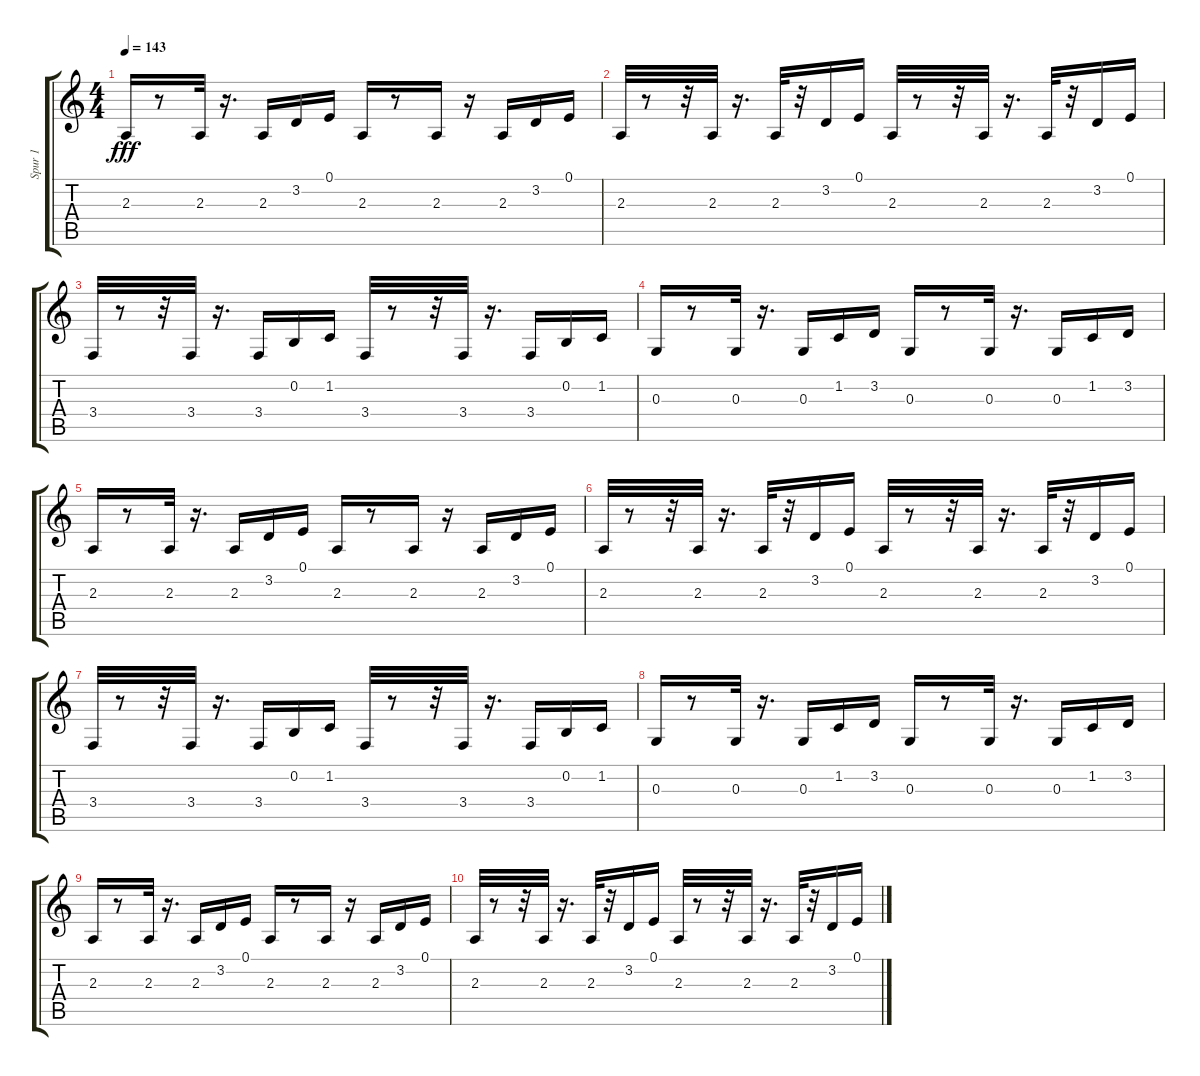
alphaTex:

\track ("Spur 1" "Spur 1") {instrument lead2sawtooth}
\staff {score tabs}
\tuning (E4 B3 G3 D3 A2 E2) {hide}
\ts (4 4)
\tempo 143
\clef g2
\ks c
2.3.16{dy fff} r.8 2.3.32 r.16{d} 2.3.16 3.2.16 0.1.16 2.3.16 r.8 2.3.16 r.16 2.3.16 3.2.16 0.1.16 |
2.3.32 r.8 r.32 2.3.32 r.16{d} 2.3.32 r.32 3.2.16 0.1.16 2.3.32 r.8 r.32 2.3.32 r.16{d} 2.3.32 r.32 3.2.16 0.1.16 |
3.4.32 r.8 r.32 3.4.32 r.16{d} 3.4.16 0.2.16 1.2.16 3.4.32 r.8 r.32 3.4.32 r.16{d} 3.4.16 0.2.16 1.2.16 |
0.3.16 r.8 0.3.32 r.16{d} 0.3.16 1.2.16 3.2.16 0.3.16 r.8 0.3.32 r.16{d} 0.3.16 1.2.16 3.2.16 |
2.3.16 r.8 2.3.32 r.16{d} 2.3.16 3.2.16 0.1.16 2.3.16 r.8 2.3.16 r.16 2.3.16 3.2.16 0.1.16 |
2.3.32 r.8 r.32 2.3.32 r.16{d} 2.3.32 r.32 3.2.16 0.1.16 2.3.32 r.8 r.32 2.3.32 r.16{d} 2.3.32 r.32 3.2.16 0.1.16 |
3.4.32 r.8 r.32 3.4.32 r.16{d} 3.4.16 0.2.16 1.2.16 3.4.32 r.8 r.32 3.4.32 r.16{d} 3.4.16 0.2.16 1.2.16 |
0.3.16 r.8 0.3.32 r.16{d} 0.3.16 1.2.16 3.2.16 0.3.16 r.8 0.3.32 r.16{d} 0.3.16 1.2.16 3.2.16 |
2.3.16 r.8 2.3.32 r.16{d} 2.3.16 3.2.16 0.1.16 2.3.16 r.8 2.3.16 r.16 2.3.16 3.2.16 0.1.16 |
2.3.32 r.8 r.32 2.3.32 r.16{d} 2.3.32 r.32 3.2.16 0.1.16 2.3.32 r.8 r.32 2.3.32 r.16{d} 2.3.32 r.32 3.2.16 0.1.16
